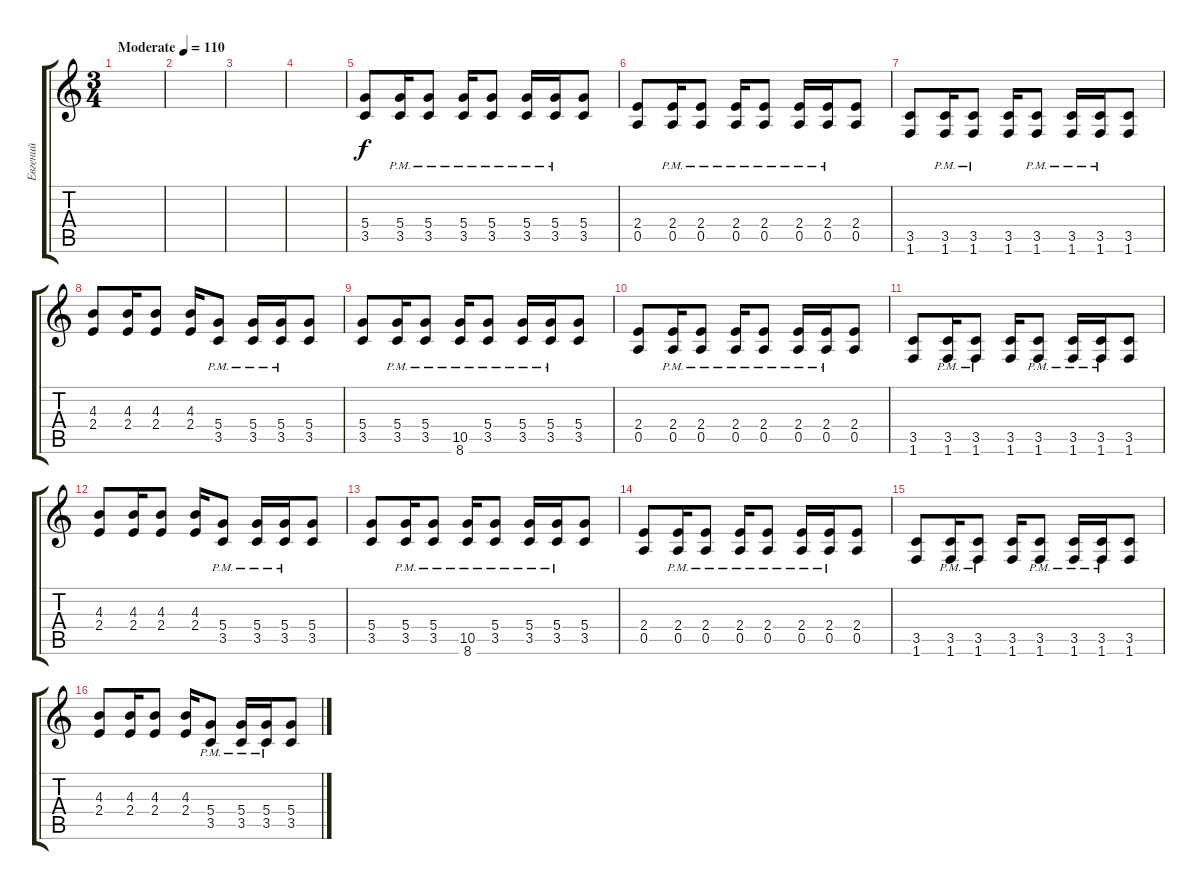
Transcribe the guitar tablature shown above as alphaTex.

\track ("Евгений" "Евгений") {instrument distortionguitar}
\staff {score tabs}
\tuning (E4 B3 G3 D3 A2 E2) {hide}
\ts (3 4)
\tempo (110 "Moderate")
\clef g2
\ks c
|
|
|
|
(5.4 3.5).8 (5.4 3.5{pm}).16 (5.4 3.5{pm}).8 (5.4 3.5{pm}).16 (5.4 3.5{pm}).8 (5.4 3.5{pm}).16 (5.4 3.5{pm}).16 (5.4 3.5).8 |
(2.4 0.5).8 (2.4 0.5{pm}).16 (2.4 0.5{pm}).8 (2.4 0.5{pm}).16 (2.4 0.5{pm}).8 (2.4 0.5{pm}).16 (2.4 0.5{pm}).16 (2.4 0.5).8 |
(3.5 1.6).8 (3.5{pm} 1.6).16 (3.5{pm} 1.6).8 (3.5 1.6).16 (3.5{pm} 1.6).8 (3.5{pm} 1.6).16 (3.5{pm} 1.6).16 (3.5 1.6).8 |
(4.3 2.4).8 (4.3 2.4).16 (4.3 2.4).8 (4.3 2.4).16 (5.4 3.5{pm}).8 (5.4 3.5{pm}).16 (5.4 3.5{pm}).16 (5.4 3.5).8 |
(5.4 3.5).8 (5.4 3.5{pm}).16 (5.4 3.5{pm}).8 (10.5 8.6{pm}).16 (5.4 3.5{pm}).8 (5.4 3.5{pm}).16 (5.4 3.5{pm}).16 (5.4 3.5).8 |
(2.4 0.5).8 (2.4 0.5{pm}).16 (2.4 0.5{pm}).8 (2.4 0.5{pm}).16 (2.4 0.5{pm}).8 (2.4 0.5{pm}).16 (2.4 0.5{pm}).16 (2.4 0.5).8 |
(3.5 1.6).8 (3.5{pm} 1.6).16 (3.5{pm} 1.6).8 (3.5 1.6).16 (3.5{pm} 1.6).8 (3.5{pm} 1.6).16 (3.5{pm} 1.6).16 (3.5 1.6).8 |
(4.3 2.4).8 (4.3 2.4).16 (4.3 2.4).8 (4.3 2.4).16 (5.4 3.5{pm}).8 (5.4 3.5{pm}).16 (5.4 3.5{pm}).16 (5.4 3.5).8 |
(5.4 3.5).8 (5.4 3.5{pm}).16 (5.4 3.5{pm}).8 (10.5 8.6{pm}).16 (5.4 3.5{pm}).8 (5.4 3.5{pm}).16 (5.4 3.5{pm}).16 (5.4 3.5).8 |
(2.4 0.5).8 (2.4 0.5{pm}).16 (2.4 0.5{pm}).8 (2.4 0.5{pm}).16 (2.4 0.5{pm}).8 (2.4 0.5{pm}).16 (2.4 0.5{pm}).16 (2.4 0.5).8 |
(3.5 1.6).8 (3.5{pm} 1.6).16 (3.5{pm} 1.6).8 (3.5 1.6).16 (3.5{pm} 1.6).8 (3.5{pm} 1.6).16 (3.5{pm} 1.6).16 (3.5 1.6).8 |
(4.3 2.4).8 (4.3 2.4).16 (4.3 2.4).8 (4.3 2.4).16 (5.4 3.5{pm}).8 (5.4 3.5{pm}).16 (5.4 3.5{pm}).16 (5.4 3.5).8
